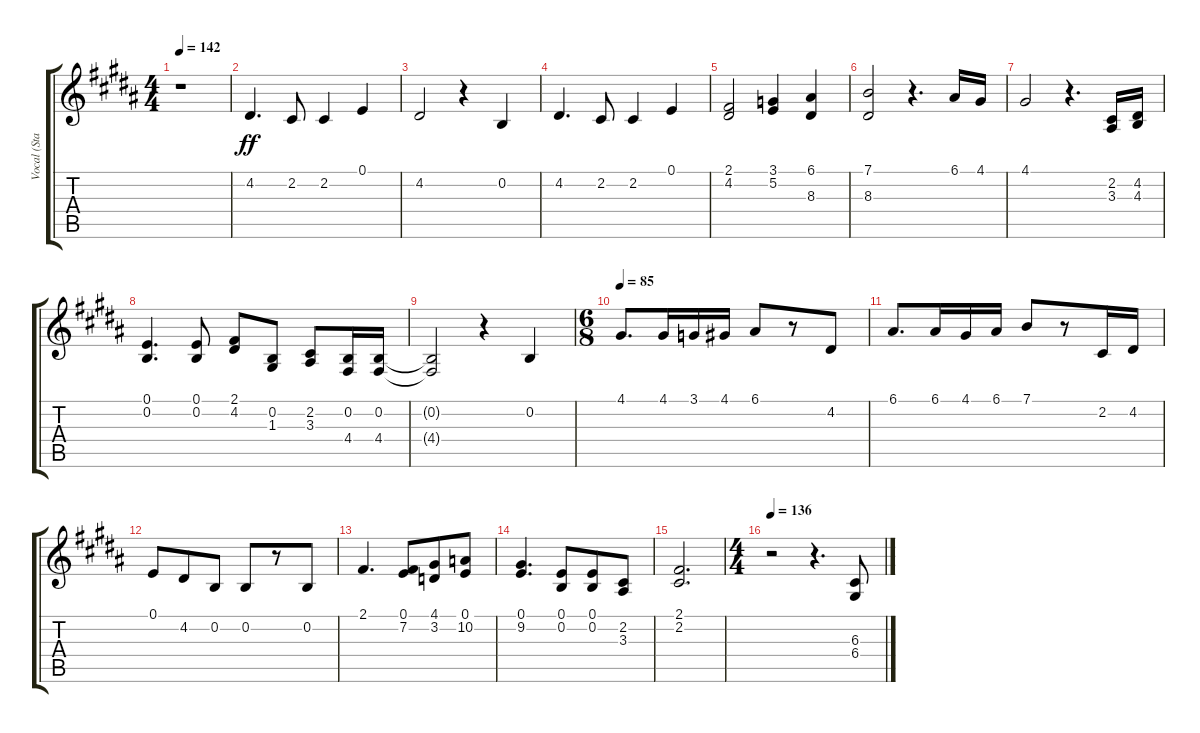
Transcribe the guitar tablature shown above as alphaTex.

\track ("Vocal (Staff 1)" "Vocal (Sta") {instrument lead2sawtooth}
\staff {score tabs}
\tuning (E4 B3 G3 D3 A2 E2) {hide}
\ts (4 4)
\tempo 142
\clef g2
\ks b
r.1{dy ff} |
4.2.4{d} 2.2.8 2.2.4 0.1.4 |
4.2.2 r.4 0.2.4 |
4.2.4{d} 2.2.8 2.2.4 0.1.4 |
(2.1 4.2).2 (3.1 5.2).4 (6.1 8.3).4 |
(7.1 8.3).2 r.4{d} 6.1.16 4.1.16 |
4.1.2 r.4{d} (2.2 3.3).16 (4.2 4.3).16 |
(0.1 0.2).4{d} (0.1 0.2).8 (2.1 4.2).8 (0.2 1.3).8 (2.2 3.3).8 (0.2 4.4).16 (0.2 4.4).16 |
(0.2{t} 4.4{t}).2 r.4 0.2.4 |
\ts (6 8)
\tempo 85
4.1.8{d} 4.1.16 3.1.16 4.1.16 6.1.8 r.8 4.2.8 |
6.1.8{d} 6.1.16 4.1.16 6.1.16 7.1.8 r.8 2.2.16 4.2.16 |
0.1.8 4.2.8 0.2.8 0.2.8 r.8 0.2.8 |
2.1.4{d} (0.1 7.2).8 (4.1 3.2).8 (0.1 10.2).8 |
(0.1 9.2).4{d} (0.1 0.2).8 (0.1 0.2).8 (2.2 3.3).8 |
(2.1 2.2).2{d} |
\ts (4 4)
\tempo 136
r.2 r.4{d} (6.3 6.4).8
